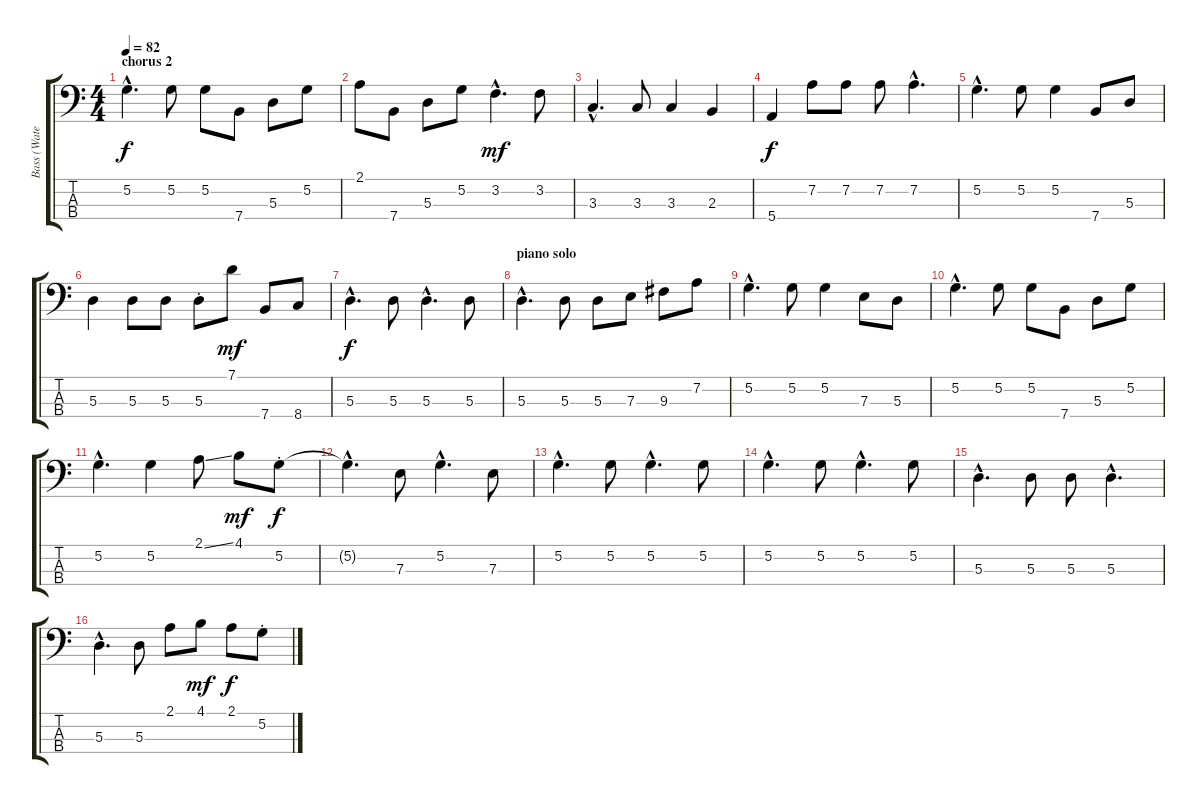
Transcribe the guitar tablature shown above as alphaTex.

\track ("Bass (Waters)" "Bass (Wate") {instrument electricbassfinger}
\staff {score tabs}
\tuning (G2 D2 A1 E1) {hide}
\ts (4 4)
\section ("" "chorus 2")
\tempo 82
\clef f4
\ks c
5.2{hac}.4{d dy f} 5.2.8 5.2.8 7.4.8 5.3.8 5.2.8 |
2.1{t}.8 7.4.8 5.3.8 5.2.8 3.2{hac}.4{d dy mf} 3.2.8 |
3.3{hac}.4{d} 3.3.8 3.3.4 2.3.4 |
5.4.4{dy f} 7.2.8 7.2.8 7.2.8 7.2{hac}.4{d} |
5.2{hac}.4{d} 5.2.8 5.2.4 7.4.8 5.3.8 |
5.3.4 5.3.8 5.3.8 5.3{st}.8 7.1.8{dy mf} 7.4.8 8.4.8 |
5.3{hac}.4{d dy f} 5.3.8 5.3{hac}.4{d} 5.3.8 |
\section ("" "piano solo")
5.3{hac}.4{d} 5.3.8 5.3.8 7.3.8 9.3.8 7.2.8 |
5.2{hac}.4{d} 5.2.8 5.2.4 7.3.8 5.3.8 |
5.2{hac}.4{d} 5.2.8 5.2.8 7.4.8 5.3.8 5.2.8 |
5.2{hac}.4{d} 5.2.4 2.1{ss}.8 4.1.8{dy mf} 5.2{st}.8{dy f} |
5.2{hac t}.4{d} 7.3.8 5.2{hac}.4{d} 7.3.8 |
5.2{hac}.4{d} 5.2.8 5.2{hac}.4{d} 5.2.8 |
5.2{hac}.4{d} 5.2.8 5.2{hac}.4{d} 5.2.8 |
5.3{hac}.4{d} 5.3.8 5.3.8 5.3{hac}.4{d} |
5.3{hac}.4{d} 5.3.8 2.1.8 4.1.8{dy mf} 2.1.8{dy f} 5.2{st}.8
